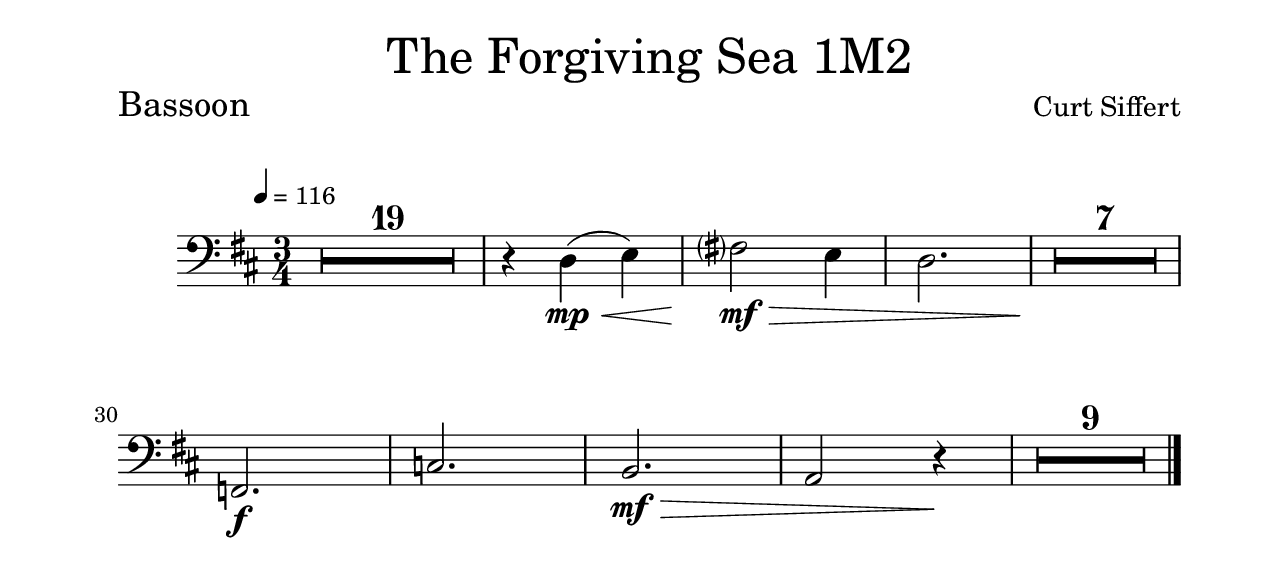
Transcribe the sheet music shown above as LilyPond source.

\version "2.24.0"
\include "english.ly"
\include "../lib/parts.ily"

\paper {
	ragged-last-bottom = ##t
}

\header {
	instrument = "Bassoon"
}

\version "2.24.0"
\include "english.ly"

bassoonNotes = \relative c {

	\time 3/4
	\key d \major
	\clef bass
	\set tieWaitForNote = ##t

	R2.*19 |
	
	r4 d\mp\<( e) |
	\tag #'part { fs?2\mf\>e4 | }
	\tag #'score { fs2\mf\>e4 | }
	d2. |
	
	R2.*7\! |
	
	\tag #'part { \break }
	
	f,2.\f |
	c' |
	b\mf\> |
	a2 r4\! |
	
	R2.*9
		
	\bar "|."
		
}


{ 
	\everyPartScore
	\keepWithTag #'part \bassoonNotes
}
